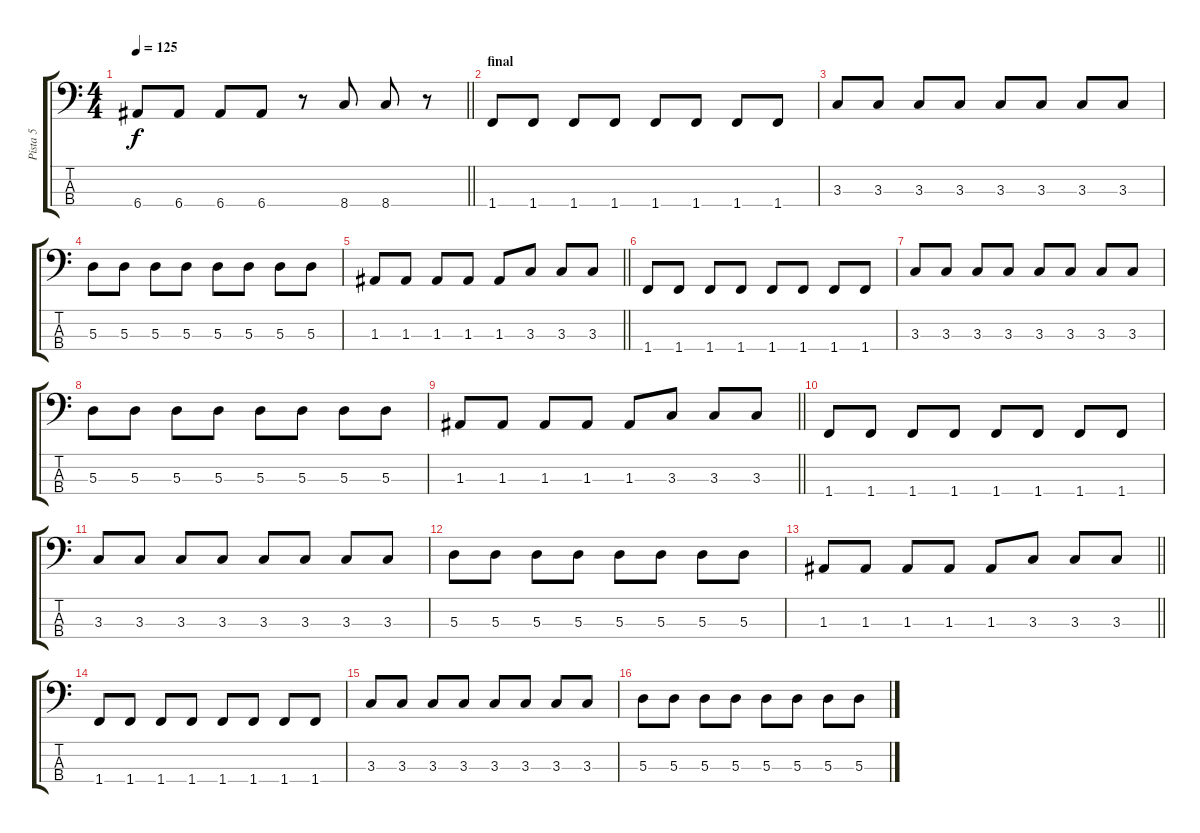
\track ("Pista 5" "Pista 5") {instrument electricbassfinger}
\staff {score tabs}
\tuning (G2 D2 A1 E1) {hide}
\ts (4 4)
\tempo 125
\clef f4
\barLineRight lightlight
\ks c
6.4.8{dy f} 6.4.8 6.4.8 6.4.8 r.8 8.4.8 8.4.8 r.8 |
\section ("" "final")
1.4.8 1.4.8 1.4.8 1.4.8 1.4.8 1.4.8 1.4.8 1.4.8 |
3.3.8 3.3.8 3.3.8 3.3.8 3.3.8 3.3.8 3.3.8 3.3.8 |
5.3.8 5.3.8 5.3.8 5.3.8 5.3.8 5.3.8 5.3.8 5.3.8 |
\barLineRight lightlight
1.3.8 1.3.8 1.3.8 1.3.8 1.3.8 3.3.8 3.3.8 3.3.8 |
1.4.8 1.4.8 1.4.8 1.4.8 1.4.8 1.4.8 1.4.8 1.4.8 |
3.3.8 3.3.8 3.3.8 3.3.8 3.3.8 3.3.8 3.3.8 3.3.8 |
5.3.8 5.3.8 5.3.8 5.3.8 5.3.8 5.3.8 5.3.8 5.3.8 |
\barLineRight lightlight
1.3.8 1.3.8 1.3.8 1.3.8 1.3.8 3.3.8 3.3.8 3.3.8 |
1.4.8 1.4.8 1.4.8 1.4.8 1.4.8 1.4.8 1.4.8 1.4.8 |
3.3.8 3.3.8 3.3.8 3.3.8 3.3.8 3.3.8 3.3.8 3.3.8 |
5.3.8 5.3.8 5.3.8 5.3.8 5.3.8 5.3.8 5.3.8 5.3.8 |
\barLineRight lightlight
1.3.8 1.3.8 1.3.8 1.3.8 1.3.8 3.3.8 3.3.8 3.3.8 |
1.4.8 1.4.8 1.4.8 1.4.8 1.4.8 1.4.8 1.4.8 1.4.8 |
3.3.8 3.3.8 3.3.8 3.3.8 3.3.8 3.3.8 3.3.8 3.3.8 |
5.3.8 5.3.8 5.3.8 5.3.8 5.3.8 5.3.8 5.3.8 5.3.8
